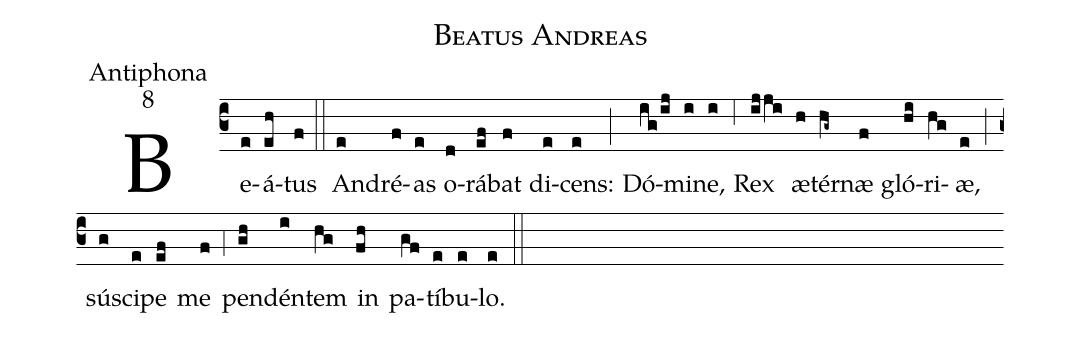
name:Beatus Andreas;
office-part:Antiphona;
mode:8;
%%
(c3) Be(e)á(eh)tus(f) (::)
An(e)dré(f)as(e) o(d)rá(ef)bat(f) di(e)cens:(e) (;) Dó(ig/ij)mi(i)ne,(i) (,6) Rex(ijji) æ(h)tér(hg~)næ(f) gló(hi)ri(hg)æ,(e) (;) sú(g)sci(e)pe(ef) me(f) (,4) pen(gh)dén(i)tem(hg) in(fh) pa(gf)tí(e)bu(e)lo.(e) (::)
